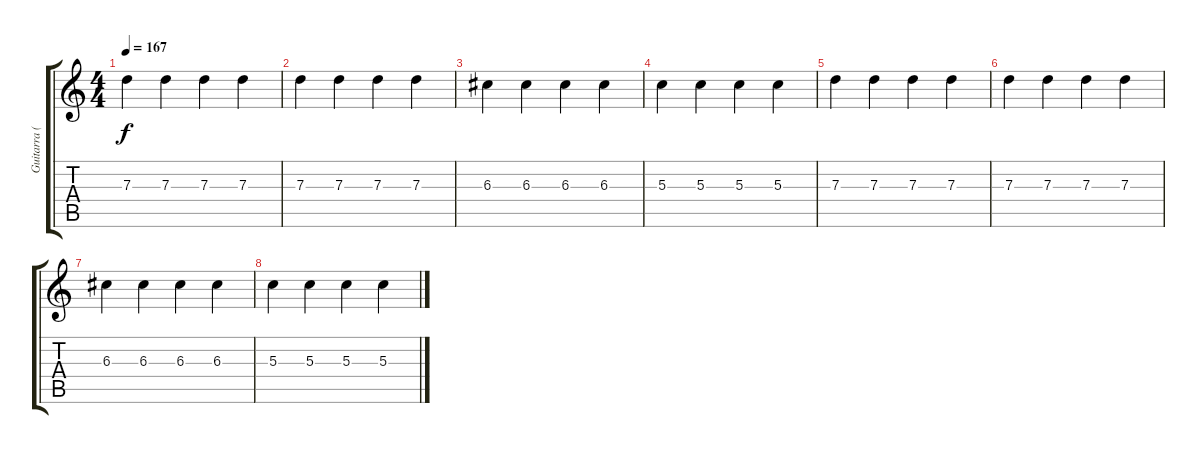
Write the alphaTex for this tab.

\track ("Guitarra (entrada)" "Guitarra (") {instrument electricguitarjazz}
\staff {score tabs}
\tuning (E4 B3 G3 D3 A2 E2) {hide}
\ts (4 4)
\tempo 167
\clef g2
\ks c
7.3.4{dy f instrument electricguitarjazz} 7.3.4 7.3.4 7.3.4 |
7.3.4 7.3.4 7.3.4 7.3.4 |
6.3.4 6.3.4 6.3.4 6.3.4 |
5.3.4 5.3.4 5.3.4 5.3.4 |
7.3.4 7.3.4 7.3.4 7.3.4 |
7.3.4 7.3.4 7.3.4 7.3.4 |
6.3.4 6.3.4 6.3.4 6.3.4 |
5.3.4 5.3.4 5.3.4 5.3.4
